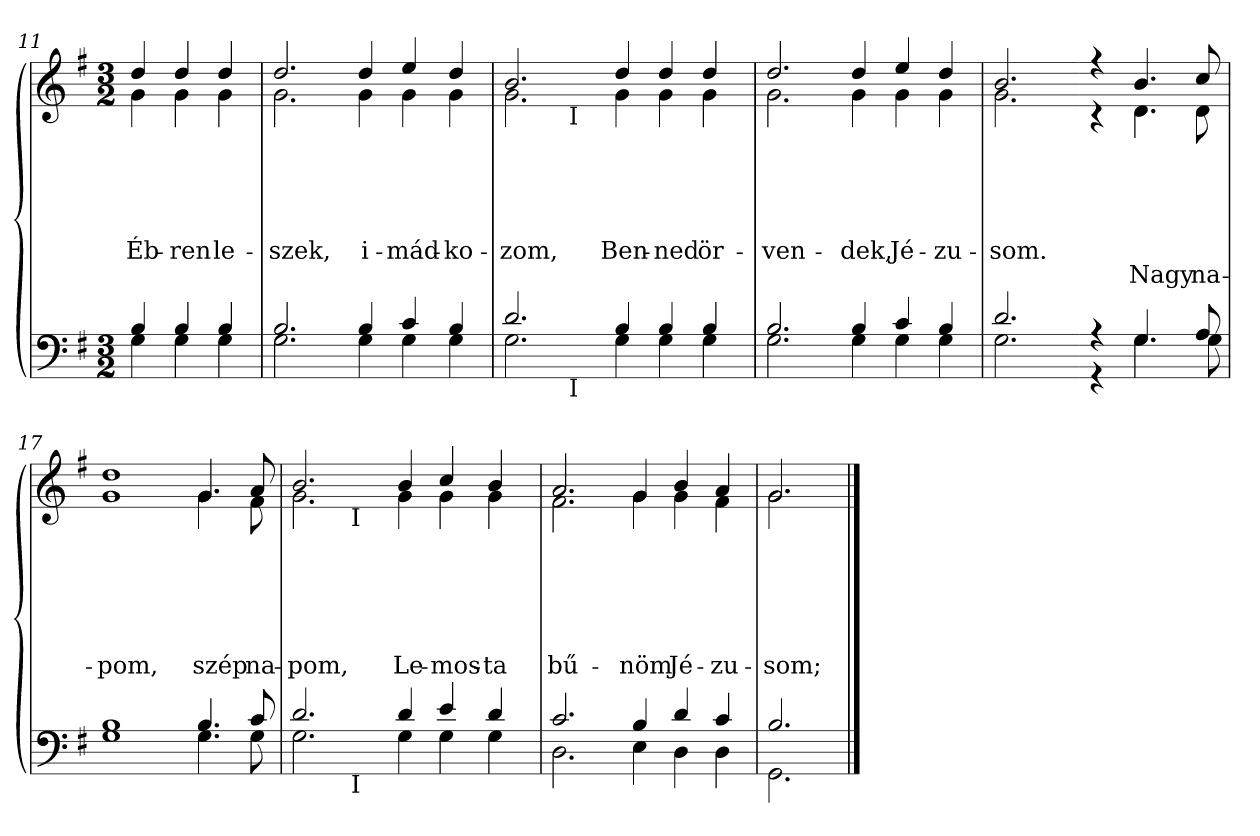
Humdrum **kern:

**kern	**kern	**text	**text	**text	**text	**text	**text
*part2	*part1	*part1	*part1	*part1	*part1	*part1	*part1
*staff2	*staff1	*staff1	*staff1	*staff1	*staff1	*staff1	*staff1
!!LO:LB:g=z
*clefF4	*clefG2	*	*	*	*	*	*
*k[f#]	*k[f#]	*	*	*	*	*	*
*e:	*e:	*	*	*	*	*	*
*M3/2	*M3/2	*	*	*	*	*	*
=11	=11	=11	=11	=11	=11	=11	=11
*^	*	*	*	*	*	*	*
!	!	!	!	!	!	!	!LO:LY:b	!
*	*	*^	*	*	*	*	*	*
4B/	4G\	4dd/	4g\	.	.	.	.	Éb-	.
!	!	!	!	!	!	!	!	!LO:LY:b	!
4B/	4G\	4dd/	4g\	.	.	.	.	-ren	.
!	!	!	!	!	!	!	!	!LO:LY:b	!
4B/	4G\	4dd/	4g\	.	.	.	.	le-	.
=12	=12	=12	=12	=12	=12	=12	=12	=12	=12
!	!	!	!	!	!	!	!	!LO:LY:b	!
2.B/	2.G\	2.dd/	2.g\	.	.	.	.	-szek,	.
!	!	!	!	!	!	!	!	!LO:LY:b	!
4B/	4G\	4dd/	4g\	.	.	.	.	i-	.
!	!	!	!	!	!	!	!	!LO:LY:b	!
4c/	4G\	4ee/	4g\	.	.	.	.	-mád-	.
!	!	!	!	!	!	!	!	!LO:LY:b	!
4B/	4G\	4dd/	4g\	.	.	.	.	-ko-	.
*	*	*v	*v	*	*	*	*	*	*
=13	=13	=13	=13	=13	=13	=13	=13	=13
*	*	*^	*	*	*	*	*	*
!	!	!	!	!	!	!	!	!LO:LY:b	!
*	*^	*	*^	*	*	*	*	*	*
2.d/	2.G\	4...ryy	2.b/	2.g\	4...ryy	.	.	.	.	-zom,	.
!	!	!	!	!	!LO:TX:b:t=I	!	!	!	!	!	!
!	!	!LO:TX:b:t=I	!	!	!	!	!	!	!	!	!
.	.	1ryy	.	.	1ryy	.	.	.	.	.	.
!	!	!	!	!	!	!	!	!	!	!LO:LY:b	!
4B/	4G\	.	4dd/	4g\	.	.	.	.	.	Ben-	.
!	!	!	!	!	!	!	!	!	!	!LO:LY:b	!
4B/	4G\	.	4dd/	4g\	.	.	.	.	.	-ned	.
!	!	!	!	!	!	!	!	!	!	!LO:LY:b	!
4B/	4G\	.	4dd/	4g\	.	.	.	.	.	ör-	.
.	.	32ryy	.	.	32ryy	.	.	.	.	.	.
*	*v	*v	*	*	*	*	*	*	*	*	*
*	*	*v	*v	*v	*	*	*	*	*	*
=14	=14	=14	=14	=14	=14	=14	=14	=14
*	*^	*^	*	*	*	*	*	*
*	*	*	*	*^	*	*	*	*	*	*
!	!	!	!	!	!	!	!	!	!	!LO:LY:b	!
*	*v	*v	*	*	*	*	*	*	*	*	*
*	*	*	*v	*v	*	*	*	*	*	*
2.B/	2.G\	2.dd/	2.g\	.	.	.	.	-ven-	.
!	!	!	!	!	!	!	!	!LO:LY:b	!
4B/	4G\	4dd/	4g\	.	.	.	.	-dek,	.
!	!	!	!	!	!	!	!	!LO:LY:b	!
4c/	4G\	4ee/	4g\	.	.	.	.	Jé-	.
!	!	!	!	!	!	!	!	!LO:LY:b	!
4B/	4G\	4dd/	4g\	.	.	.	.	-zu-	.
=15	=15	=15	=15	=15	=15	=15	=15	=15	=15
!	!	!	!	!	!	!	!	!LO:LY:b	!
2.d/	2.G\	2.b/	2.g\	.	.	.	.	-som.	.
!!LO:LB:g=z	!!
=16-	=16-	=16-	=16-	=16-	=16-	=16-	=16-	=16-	=16-
4r	4r	4r	4r	.	.	.	.	.	.
!	!	!	!	!	!	!	!	!	!LO:LY:b
4.G/	4.G\	4.b/	4.d\	.	.	.	.	.	Nagy
!	!	!	!	!	!	!	!	!	!LO:LY:b
8A/	8G\	8cc/	8d\	.	.	.	.	.	na-
=17	=17	=17	=17	=17	=17	=17	=17	=17	=17
!	!	!	!	!	!	!	!	!	!LO:LY:b
1B	1G	1dd	1g	.	.	.	.	.	-pom,
!	!	!	!	!	!	!	!	!	!LO:LY:b
4.B/	4.G\	4.g/	4.g\	.	.	.	.	.	szép
!	!	!	!	!	!	!	!	!	!LO:LY:b
8c/	8G\	8a/	8f#\	.	.	.	.	.	na-
*	*	*v	*v	*	*	*	*	*	*
=18	=18	=18	=18	=18	=18	=18	=18	=18
*	*	*^	*	*	*	*	*	*
!	!	!	!	!	!	!	!	!	!LO:LY:b
*	*^	*	*^	*	*	*	*	*	*
2.d/	2.G\	4..ryy	2.b/	2.g\	4..ryy	.	.	.	.	.	-pom,
!	!	!	!	!	!LO:TX:b:t=I	!	!	!	!	!	!
!	!	!LO:TX:b:t=I	!	!	!	!	!	!	!	!	!
.	.	1ryy	.	.	1ryy	.	.	.	.	.	.
!	!	!	!	!	!	!	!	!	!	!	!LO:LY:b
4d/	4G\	.	4b/	4g\	.	.	.	.	.	.	Le-
!	!	!	!	!	!	!	!	!	!	!	!LO:LY:b
4e/	4G\	.	4cc/	4g\	.	.	.	.	.	.	-mos-
!	!	!	!	!	!	!	!	!	!	!	!LO:LY:b
4d/	4G\	.	4b/	4g\	.	.	.	.	.	.	-ta
.	.	16ryy	.	.	16ryy	.	.	.	.	.	.
*	*v	*v	*	*	*	*	*	*	*	*	*
*	*	*v	*v	*v	*	*	*	*	*	*
=19	=19	=19	=19	=19	=19	=19	=19	=19
*	*^	*^	*	*	*	*	*	*
*	*	*	*	*^	*	*	*	*	*	*
!	!	!	!	!	!	!	!	!	!	!	!LO:LY:b
*	*v	*v	*	*	*	*	*	*	*	*	*
*	*	*	*v	*v	*	*	*	*	*	*
2.c/	2.D\	2.a/	2.f#\	.	.	.	.	.	bű-
!	!	!	!	!	!	!	!	!	!LO:LY:b
4B/	4E\	4g/	4g\	.	.	.	.	.	-nöm
!	!	!	!	!	!	!	!	!	!LO:LY:b
4d/	4D\	4b/	4g\	.	.	.	.	.	Jé-
!	!	!	!	!	!	!	!	!	!LO:LY:b
4c/	4D\	4a/	4f#\	.	.	.	.	.	-zu-
=20	=20	=20	=20	=20	=20	=20	=20	=20	=20
!	!	!	!	!	!	!	!	!	!LO:LY:b
2.B/	2.GG\	2.g/	2.g\	.	.	.	.	.	-som;
*v	*v	*	*	*	*	*	*	*	*
*	*v	*v	*	*	*	*	*	*
==	==	==	==	==	==	==	==
*-	*-	*-	*-	*-	*-	*-	*-
